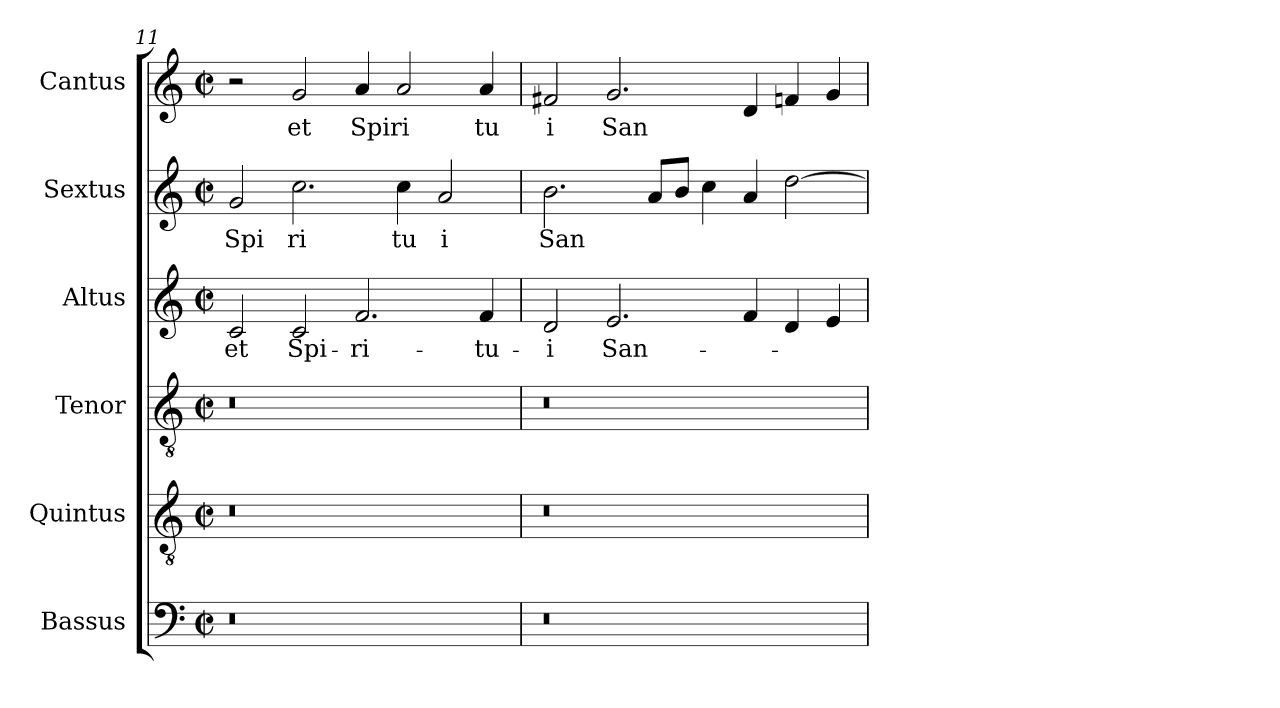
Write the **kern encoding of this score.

**kern	**kern	**kern	**kern	**text	**kern	**text	**kern	**text
*part6	*part5	*part4	*part3	*part3	*part2	*part2	*part1	*part1
*staff6	*staff5	*staff4	*staff3	*staff3	*staff2	*staff2	*staff1	*staff1
*I"Bassus	*I"Quintus	*I"Tenor	*I"Altus	*	*I"Sextus	*	*I"Cantus	*
*clefF4	*clefGv2	*clefGv2	*clefG2	*	*clefG2	*	*clefG2	*
*M2/2	*M2/2	*M2/2	*M2/2	*	*M2/2	*	*M2/2	*
*met(c|)	*met(c|)	*met(c|)	*met(c|)	*	*met(c|)	*	*met(c|)	*
=11	=11	=11	=11	=11	=11	=11	=11	=11
!	!	!	!	!LO:LY:b:cj	!	!LO:LY:b:cj	!	!
0r	0r	0r	2c/	et	2g/	Spi	2r	.
!	!	!	!	!LO:LY:b:cj	!	!LO:LY:b:cj	!	!LO:LY:b:cj
.	.	.	2c/	Spi-	2.cc\	ri	2g/	et
!	!	!	!	!LO:LY:b:cj	!	!	!	!LO:LY:b:cj
.	.	.	2.f/	-ri-	.	.	4a/	Spiri
!	!	!	!	!	!	!LO:LY:b:cj	!	!
.	.	.	.	.	4cc\	tu	2a/	.
!	!	!	!	!	!	!LO:LY:b:cj	!	!
.	.	.	.	.	2a/	i	.	.
!	!	!	!	!LO:LY:b:cj	!	!	!	!LO:LY:b:cj
.	.	.	4f/	-tu-	.	.	4a/	tu
=12	=12	=12	=12	=12	=12	=12	=12	=12
!	!	!	!	!LO:LY:b:cj	!	!LO:LY:b	!	!LO:LY:b:cj
0r	0r	0r	2d/	-i	2.b\	San	2f#X/	i
!	!	!	!	!LO:LY:b	!	!	!	!LO:LY:b
.	.	.	2.e/	San-	.	.	2.g/	San
.	.	.	.	.	8a/L	.	.	.
.	.	.	.	.	8b/J	.	.	.
.	.	.	.	.	4cc\	.	.	.
.	.	.	4f/	.	4a/	.	4d/	.
.	.	.	4d/	.	[>2dd\	.	4fn/	.
.	.	.	4e/	.	.	.	4g/	.
=	=	=	=	=	=	=	=	=
*-	*-	*-	*-	*-	*-	*-	*-	*-
